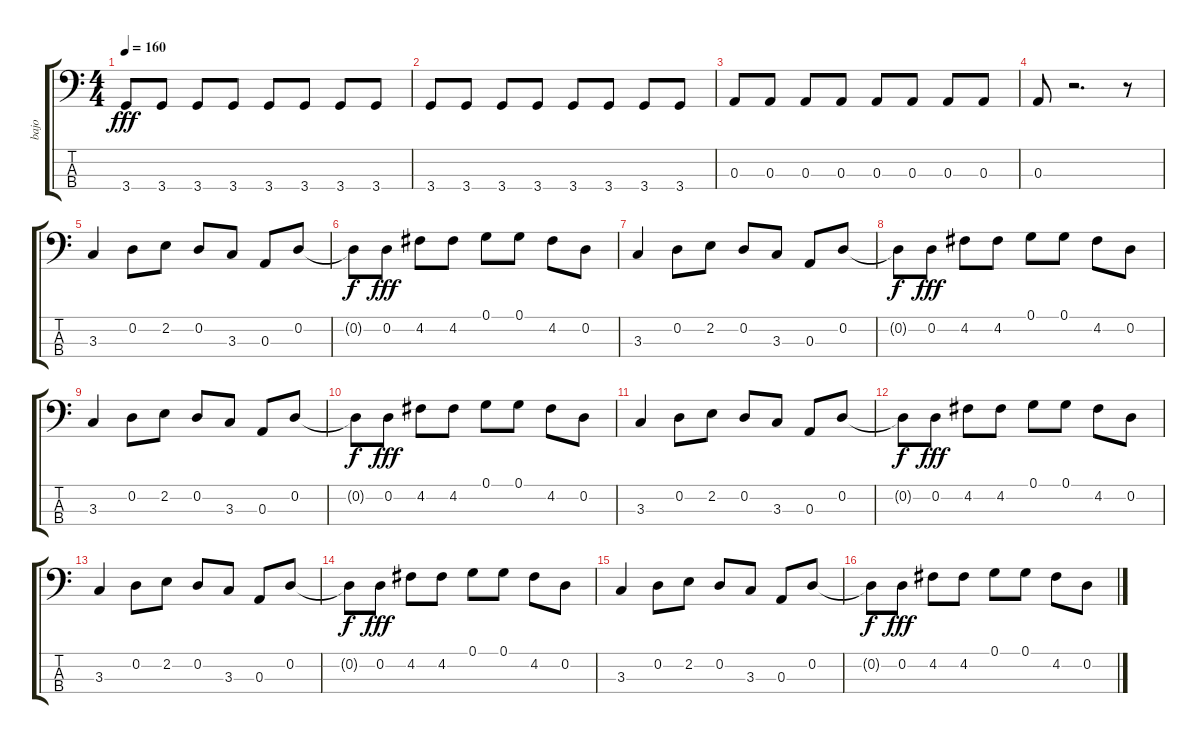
\track ("bajo" "bajo") {instrument electricbassfinger}
\staff {score tabs}
\tuning (G2 D2 A1 E1) {hide}
\ts (4 4)
\tempo 160
\clef f4
\ks c
3.4.8{dy fff} 3.4.8 3.4.8 3.4.8 3.4.8 3.4.8 3.4.8 3.4.8 |
3.4.8 3.4.8 3.4.8 3.4.8 3.4.8 3.4.8 3.4.8 3.4.8 |
0.3.8 0.3.8 0.3.8 0.3.8 0.3.8 0.3.8 0.3.8 0.3.8 |
0.3.8 r.2{d} r.8 |
3.3.4 0.2.8 2.2.8 0.2.8 3.3.8 0.3.8 0.2.8 |
0.2{t}.8{dy f} 0.2.8{dy fff} 4.2.8 4.2.8 0.1.8 0.1.8 4.2.8 0.2.8 |
3.3.4 0.2.8 2.2.8 0.2.8 3.3.8 0.3.8 0.2.8 |
0.2{t}.8{dy f} 0.2.8{dy fff} 4.2.8 4.2.8 0.1.8 0.1.8 4.2.8 0.2.8 |
3.3.4 0.2.8 2.2.8 0.2.8 3.3.8 0.3.8 0.2.8 |
0.2{t}.8{dy f} 0.2.8{dy fff} 4.2.8 4.2.8 0.1.8 0.1.8 4.2.8 0.2.8 |
3.3.4 0.2.8 2.2.8 0.2.8 3.3.8 0.3.8 0.2.8 |
0.2{t}.8{dy f} 0.2.8{dy fff} 4.2.8 4.2.8 0.1.8 0.1.8 4.2.8 0.2.8 |
3.3.4 0.2.8 2.2.8 0.2.8 3.3.8 0.3.8 0.2.8 |
0.2{t}.8{dy f} 0.2.8{dy fff} 4.2.8 4.2.8 0.1.8 0.1.8 4.2.8 0.2.8 |
3.3.4 0.2.8 2.2.8 0.2.8 3.3.8 0.3.8 0.2.8 |
0.2{t}.8{dy f} 0.2.8{dy fff} 4.2.8 4.2.8 0.1.8 0.1.8 4.2.8 0.2.8
